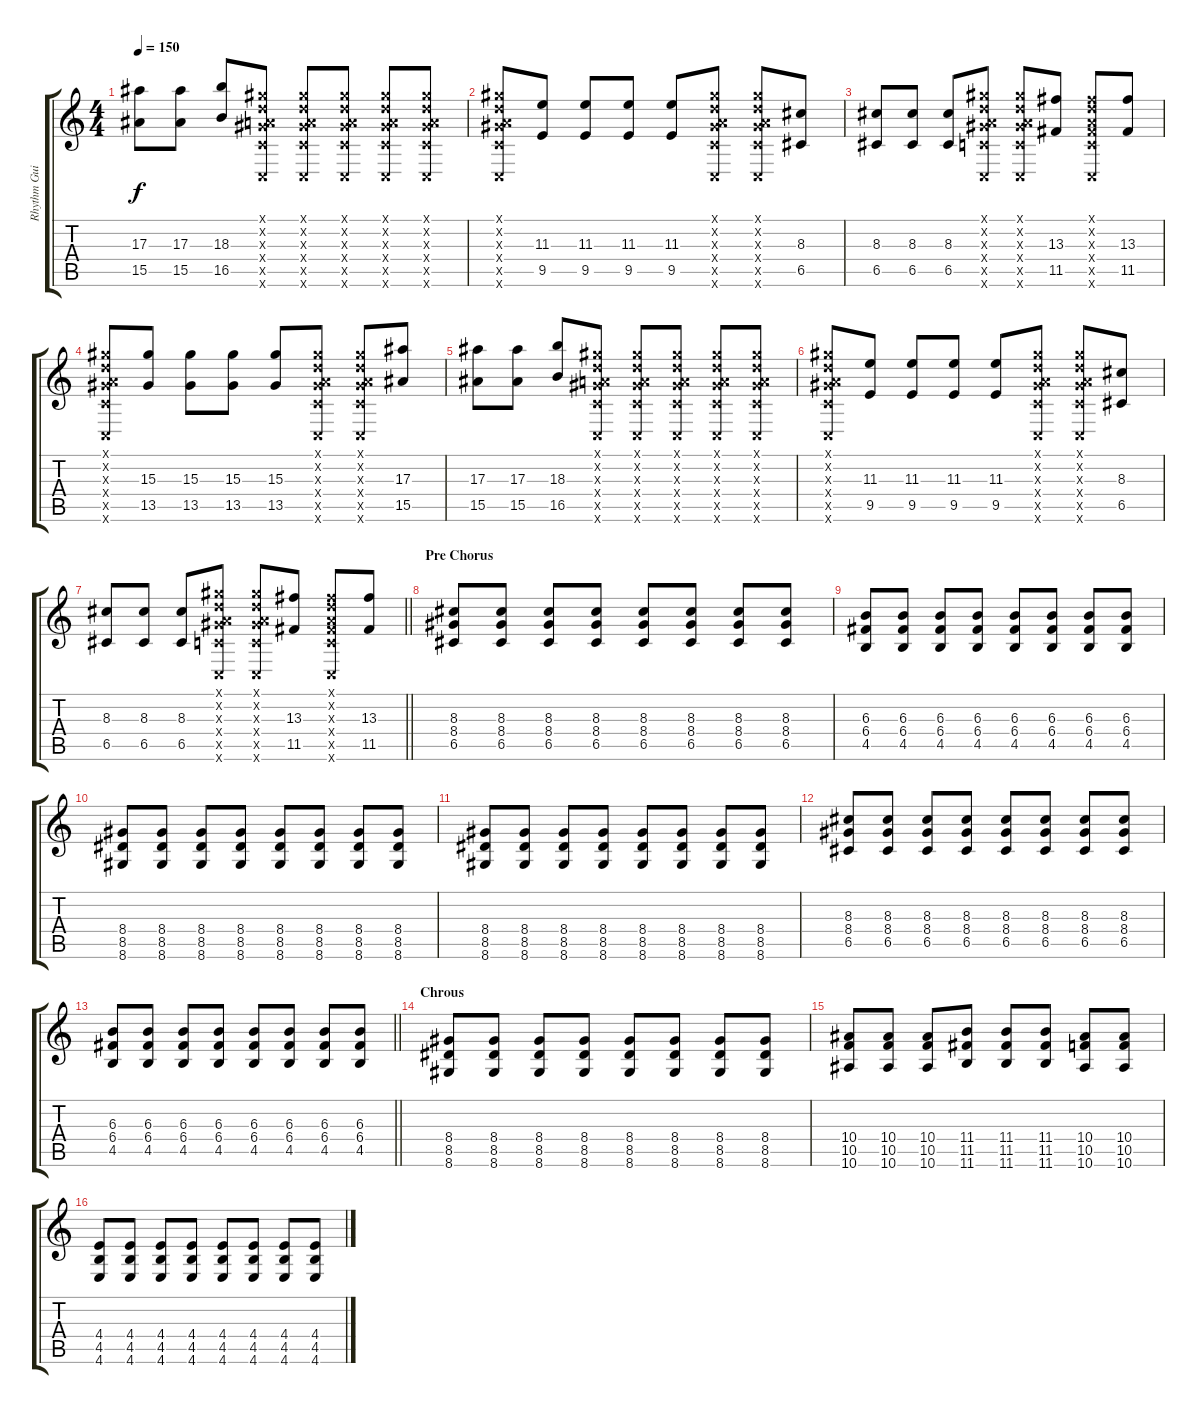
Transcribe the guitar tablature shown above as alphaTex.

\track ("Rhythm Guitar" "Rhythm Gui") {instrument distortionguitar}
\staff {score tabs}
\tuning (D4 A3 F3 C3 G2 C2) {hide}
\ts (4 4)
\tempo 150
\clef g2
\ks c
(17.3 15.5).8{dy f} (17.3 15.5).8 (18.3 16.5).8 (0.1{x} 0.2{x} 15.3{x} 0.4{x} 13.5{x} 0.6{x}).8 (0.1{x} 0.2{x} 15.3{x} 0.4{x} 13.5{x} 0.6{x}).8 (0.1{x} 0.2{x} 15.3{x} 0.4{x} 13.5{x} 0.6{x}).8 (0.1{x} 0.2{x} 15.3{x} 0.4{x} 13.5{x} 0.6{x}).8 (0.1{x} 0.2{x} 15.3{x} 0.4{x} 13.5{x} 0.6{x}).8 |
(0.1{x} 0.2{x} 15.3{x} 0.4{x} 13.5{x} 0.6{x}).8 (11.3 9.5).8 (11.3 9.5).8 (11.3 9.5).8 (11.3 9.5).8 (0.1{x} 0.2{x} 15.3{x} 0.4{x} 13.5{x} 0.6{x}).8 (0.1{x} 0.2{x} 15.3{x} 0.4{x} 13.5{x} 0.6{x}).8 (8.3 6.5).8 |
(8.3 6.5).8 (8.3 6.5).8 (8.3 6.5).8 (0.1{x} 0.2{x} 15.3{x} 0.4{x} 13.5{x} 0.6{x}).8 (0.1{x} 0.2{x} 15.3{x} 0.4{x} 13.5{x} 0.6{x}).8 (13.3 11.5).8 (0.1{x} 0.2{x} 13.3{x} 0.4{x} 11.5{x} 0.6{x}).8 (13.3 11.5).8 |
(0.1{x} 0.2{x} 15.3{x} 0.4{x} 13.5{x} 0.6{x}).8 (15.3 13.5).8 (15.3 13.5).8 (15.3 13.5).8 (15.3 13.5).8 (0.1{x} 0.2{x} 15.3{x} 0.4{x} 13.5{x} 0.6{x}).8 (0.1{x} 0.2{x} 15.3{x} 0.4{x} 13.5{x} 0.6{x}).8 (17.3 15.5).8 |
(17.3 15.5).8 (17.3 15.5).8 (18.3 16.5).8 (0.1{x} 0.2{x} 15.3{x} 0.4{x} 13.5{x} 0.6{x}).8 (0.1{x} 0.2{x} 15.3{x} 0.4{x} 13.5{x} 0.6{x}).8 (0.1{x} 0.2{x} 15.3{x} 0.4{x} 13.5{x} 0.6{x}).8 (0.1{x} 0.2{x} 15.3{x} 0.4{x} 13.5{x} 0.6{x}).8 (0.1{x} 0.2{x} 15.3{x} 0.4{x} 13.5{x} 0.6{x}).8 |
(0.1{x} 0.2{x} 15.3{x} 0.4{x} 13.5{x} 0.6{x}).8 (11.3 9.5).8 (11.3 9.5).8 (11.3 9.5).8 (11.3 9.5).8 (0.1{x} 0.2{x} 15.3{x} 0.4{x} 13.5{x} 0.6{x}).8 (0.1{x} 0.2{x} 15.3{x} 0.4{x} 13.5{x} 0.6{x}).8 (8.3 6.5).8 |
\barLineRight lightlight
(8.3 6.5).8 (8.3 6.5).8 (8.3 6.5).8 (0.1{x} 0.2{x} 15.3{x} 0.4{x} 13.5{x} 0.6{x}).8 (0.1{x} 0.2{x} 15.3{x} 0.4{x} 13.5{x} 0.6{x}).8 (13.3 11.5).8 (0.1{x} 0.2{x} 13.3{x} 0.4{x} 11.5{x} 0.6{x}).8 (13.3 11.5).8 |
\section ("" "Pre Chorus")
(8.3 8.4 6.5).8 (8.3 8.4 6.5).8 (8.3 8.4 6.5).8 (8.3 8.4 6.5).8 (8.3 8.4 6.5).8 (8.3 8.4 6.5).8 (8.3 8.4 6.5).8 (8.3 8.4 6.5).8 |
(6.3 6.4 4.5).8 (6.3 6.4 4.5).8 (6.3 6.4 4.5).8 (6.3 6.4 4.5).8 (6.3 6.4 4.5).8 (6.3 6.4 4.5).8 (6.3 6.4 4.5).8 (6.3 6.4 4.5).8 |
(8.4 8.5 8.6).8 (8.4 8.5 8.6).8 (8.4 8.5 8.6).8 (8.4 8.5 8.6).8 (8.4 8.5 8.6).8 (8.4 8.5 8.6).8 (8.4 8.5 8.6).8 (8.4 8.5 8.6).8 |
(8.4 8.5 8.6).8 (8.4 8.5 8.6).8 (8.4 8.5 8.6).8 (8.4 8.5 8.6).8 (8.4 8.5 8.6).8 (8.4 8.5 8.6).8 (8.4 8.5 8.6).8 (8.4 8.5 8.6).8 |
(8.3 8.4 6.5).8 (8.3 8.4 6.5).8 (8.3 8.4 6.5).8 (8.3 8.4 6.5).8 (8.3 8.4 6.5).8 (8.3 8.4 6.5).8 (8.3 8.4 6.5).8 (8.3 8.4 6.5).8 |
\barLineRight lightlight
(6.3 6.4 4.5).8 (6.3 6.4 4.5).8 (6.3 6.4 4.5).8 (6.3 6.4 4.5).8 (6.3 6.4 4.5).8 (6.3 6.4 4.5).8 (6.3 6.4 4.5).8 (6.3 6.4 4.5).8 |
\section ("" "Chrous")
(8.4 8.5 8.6).8 (8.4 8.5 8.6).8 (8.4 8.5 8.6).8 (8.4 8.5 8.6).8 (8.4 8.5 8.6).8 (8.4 8.5 8.6).8 (8.4 8.5 8.6).8 (8.4 8.5 8.6).8 |
(10.4 10.5 10.6).8 (10.4 10.5 10.6).8 (10.4 10.5 10.6).8 (11.4 11.5 11.6).8 (11.4 11.5 11.6).8 (11.4 11.5 11.6).8 (10.4 10.5 10.6).8 (10.4 10.5 10.6).8 |
(4.4 4.5 4.6).8 (4.4 4.5 4.6).8 (4.4 4.5 4.6).8 (4.4 4.5 4.6).8 (4.4 4.5 4.6).8 (4.4 4.5 4.6).8 (4.4 4.5 4.6).8 (4.4 4.5 4.6).8
